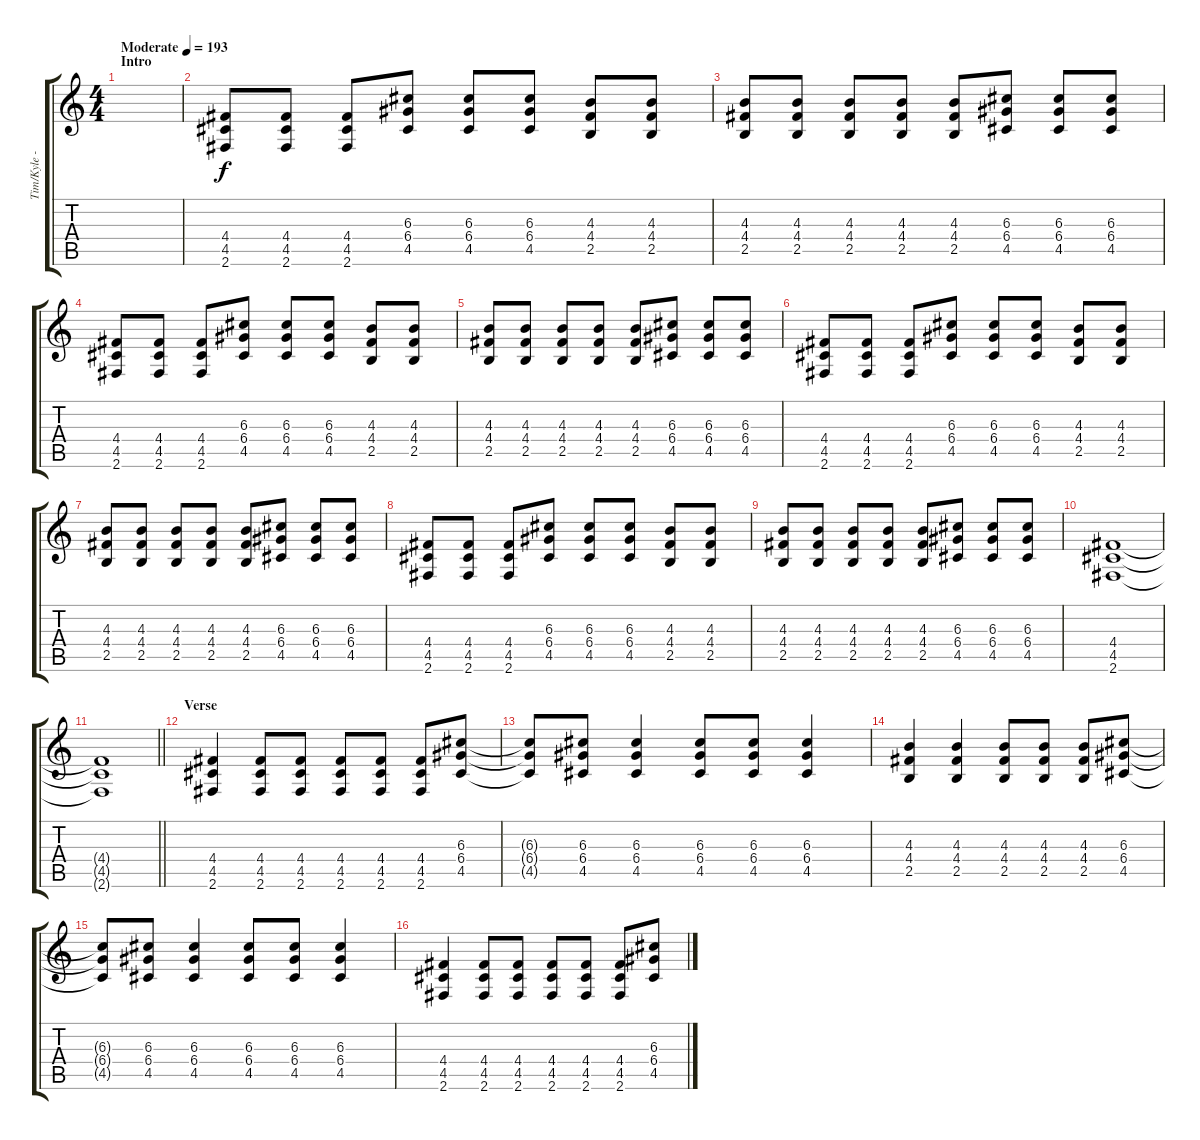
\track ("Tim/Kyle - Guitar" "Tim/Kyle -") {instrument distortionguitar}
\staff {score tabs}
\tuning (E4 B3 G3 D3 A2 E2) {hide}
\ts (4 4)
\section ("" "Intro")
\tempo (193 "Moderate")
\clef g2
\ks c
|
(4.4 4.5 2.6).8 (4.4 4.5 2.6).8 (4.4 4.5 2.6).8 (6.3 6.4 4.5).8 (6.3 6.4 4.5).8 (6.3 6.4 4.5).8 (4.3 4.4 2.5).8 (4.3 4.4 2.5).8 |
(4.3 4.4 2.5).8 (4.3 4.4 2.5).8 (4.3 4.4 2.5).8 (4.3 4.4 2.5).8 (4.3 4.4 2.5).8 (6.3 6.4 4.5).8 (6.3 6.4 4.5).8 (6.3 6.4 4.5).8 |
(4.4 4.5 2.6).8 (4.4 4.5 2.6).8 (4.4 4.5 2.6).8 (6.3 6.4 4.5).8 (6.3 6.4 4.5).8 (6.3 6.4 4.5).8 (4.3 4.4 2.5).8 (4.3 4.4 2.5).8 |
(4.3 4.4 2.5).8 (4.3 4.4 2.5).8 (4.3 4.4 2.5).8 (4.3 4.4 2.5).8 (4.3 4.4 2.5).8 (6.3 6.4 4.5).8 (6.3 6.4 4.5).8 (6.3 6.4 4.5).8 |
(4.4 4.5 2.6).8 (4.4 4.5 2.6).8 (4.4 4.5 2.6).8 (6.3 6.4 4.5).8 (6.3 6.4 4.5).8 (6.3 6.4 4.5).8 (4.3 4.4 2.5).8 (4.3 4.4 2.5).8 |
(4.3 4.4 2.5).8 (4.3 4.4 2.5).8 (4.3 4.4 2.5).8 (4.3 4.4 2.5).8 (4.3 4.4 2.5).8 (6.3 6.4 4.5).8 (6.3 6.4 4.5).8 (6.3 6.4 4.5).8 |
(4.4 4.5 2.6).8 (4.4 4.5 2.6).8 (4.4 4.5 2.6).8 (6.3 6.4 4.5).8 (6.3 6.4 4.5).8 (6.3 6.4 4.5).8 (4.3 4.4 2.5).8 (4.3 4.4 2.5).8 |
(4.3 4.4 2.5).8 (4.3 4.4 2.5).8 (4.3 4.4 2.5).8 (4.3 4.4 2.5).8 (4.3 4.4 2.5).8 (6.3 6.4 4.5).8 (6.3 6.4 4.5).8 (6.3 6.4 4.5).8 |
(4.4 4.5 2.6).1 |
\barLineRight lightlight
(4.4{t} 4.5{t} 2.6{t}).1 |
\section ("" "Verse")
(4.4 4.5 2.6).4 (4.4 4.5 2.6).8 (4.4 4.5 2.6).8 (4.4 4.5 2.6).8 (4.4 4.5 2.6).8 (4.4 4.5 2.6).8 (6.3 6.4 4.5).8 |
(6.3{t} 6.4{t} 4.5{t}).8 (6.3 6.4 4.5).8 (6.3 6.4 4.5).4 (6.3 6.4 4.5).8 (6.3 6.4 4.5).8 (6.3 6.4 4.5).4 |
(4.3 4.4 2.5).4 (4.3 4.4 2.5).4 (4.3 4.4 2.5).8 (4.3 4.4 2.5).8 (4.3 4.4 2.5).8 (6.3 6.4 4.5).8 |
(6.3{t} 6.4{t} 4.5{t}).8 (6.3 6.4 4.5).8 (6.3 6.4 4.5).4 (6.3 6.4 4.5).8 (6.3 6.4 4.5).8 (6.3 6.4 4.5).4 |
(4.4 4.5 2.6).4 (4.4 4.5 2.6).8 (4.4 4.5 2.6).8 (4.4 4.5 2.6).8 (4.4 4.5 2.6).8 (4.4 4.5 2.6).8 (6.3 6.4 4.5).8
